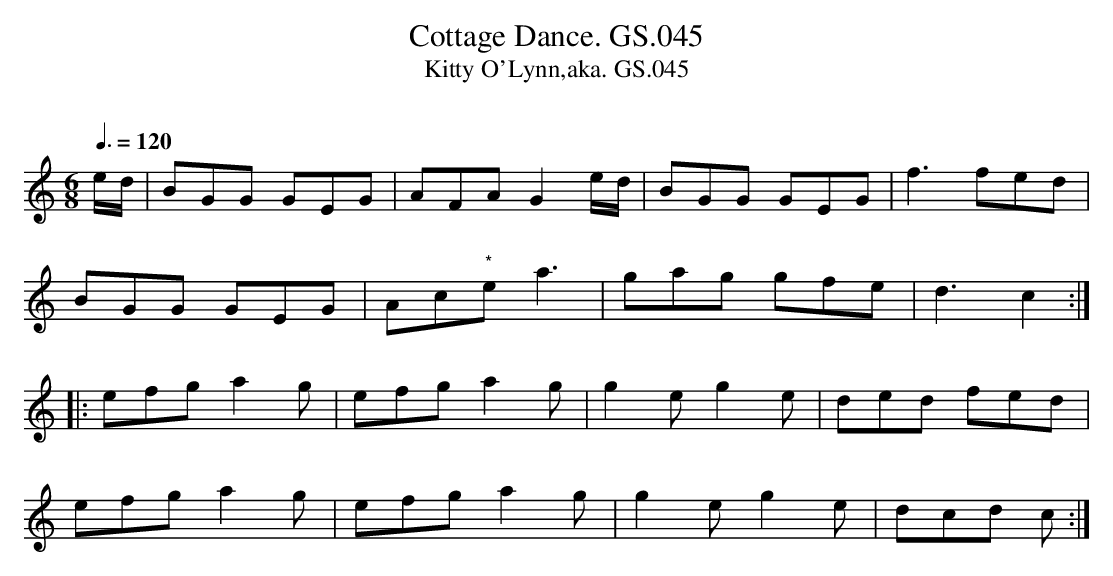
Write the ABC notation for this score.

X:1
T:Cottage Dance. GS.045
T:Kitty O'Lynn,aka. GS.045
M:6/8
L:1/8
Q:3/8=120
O:
K:C major
e/2d/2 | BGG GEG | AFA G2 e/2d/2 | BGG GEG | f3 fed |
BGG GEG | Ac"*"ea3 | gag gfe | d3 c2 :|
|:efg a2g | efg a2 g | g2eg2e | ded fed |
efg a2 g | efg a2g | g2eg2e | dcd c :|
